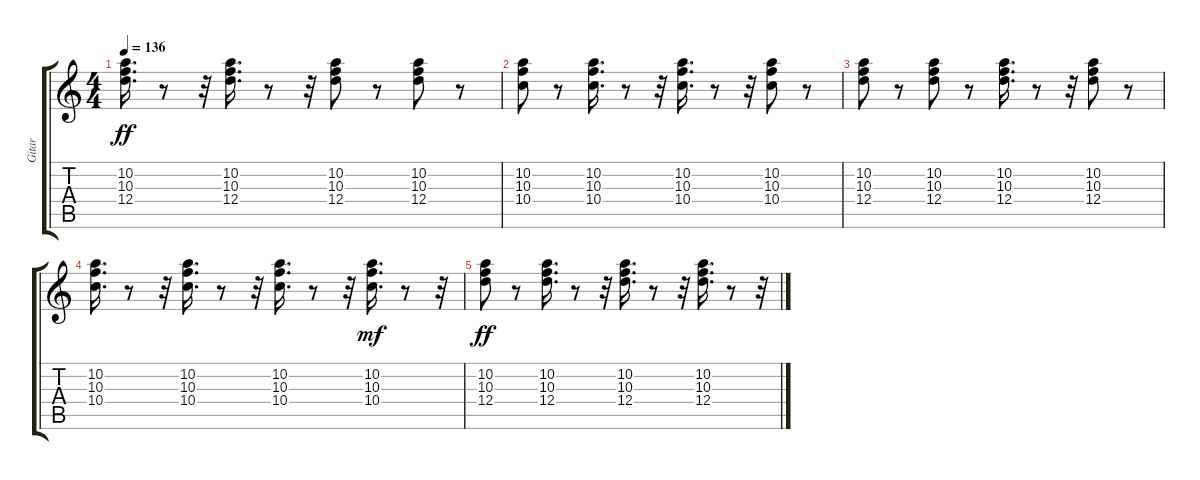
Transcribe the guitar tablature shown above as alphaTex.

\track ("Gitar" "Gitar") {instrument acousticguitarsteel}
\staff {score tabs}
\tuning (E4 B3 G3 D3 A2 E2) {hide}
\ts (4 4)
\tempo 136
\clef g2
\ks c
(10.2 10.3 12.4).16{d dy ff volume 12} r.8 r.32 (10.2 10.3 12.4).16{d volume 12} r.8 r.32 (10.2 10.3 12.4).8{volume 11} r.8 (10.2 10.3 12.4).8{volume 10} r.8 |
(10.2 10.3 10.4).8{volume 9} r.8 (10.2 10.3 10.4).16{d volume 9} r.8 r.32 (10.2 10.3 10.4).16{d volume 8} r.8 r.32 (10.2 10.3 10.4).8{volume 7} r.8 |
(10.2 10.3 12.4).8{volume 6} r.8 (10.2 10.3 12.4).8{volume 6} r.8 (10.2 10.3 12.4).16{d volume 5} r.8 r.32 (10.2 10.3 12.4).8{volume 4} r.8 |
(10.2 10.3 10.4).16{d volume 4} r.8 r.32 (10.2 10.3 10.4).16{d volume 3} r.8 r.32 (10.2 10.3 10.4).16{d volume 3} r.8 r.32 (10.2 10.3 10.4).16{d dy mf volume 2} r.8 r.32 |
(10.2 10.3 12.4).8{dy ff volume 2} r.8 (10.2 10.3 12.4).16{d volume 1} r.8 r.32 (10.2 10.3 12.4).16{d volume 0} r.8 r.32 (10.2 10.3 12.4).16{d} r.8 r.32
